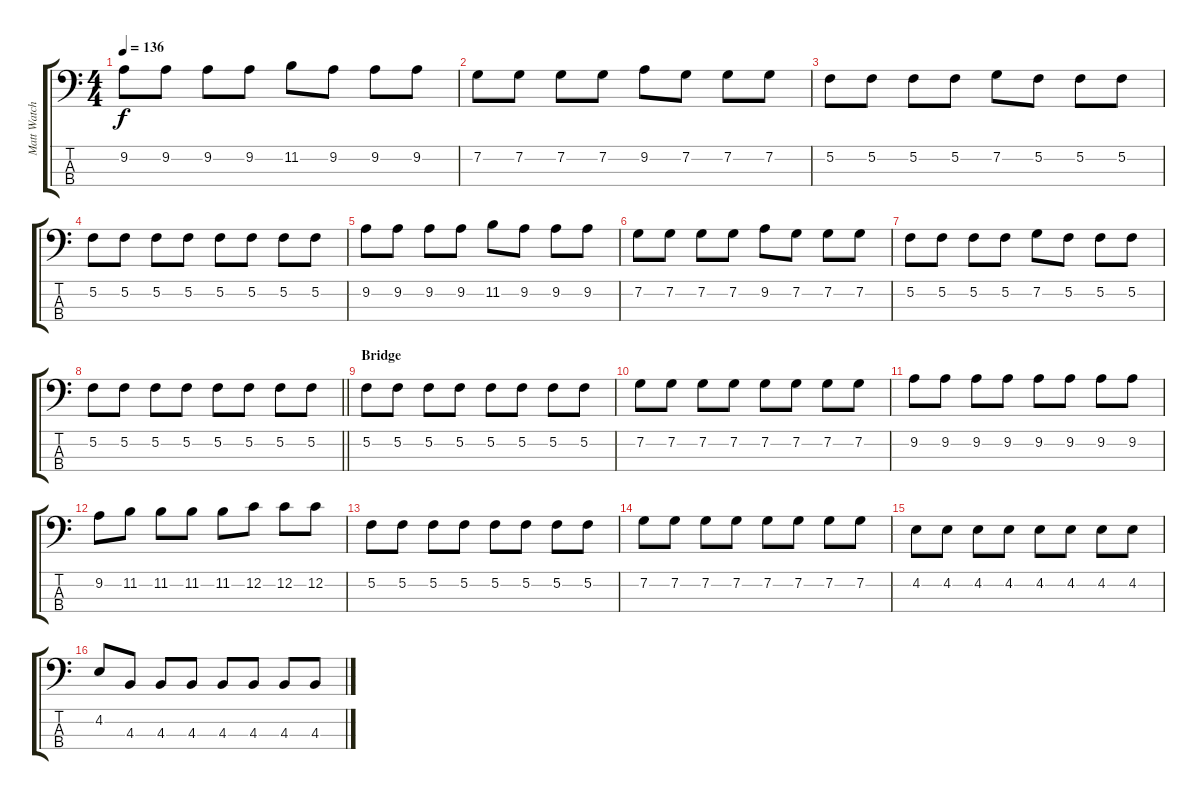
\track ("Matt Watcher [Bass]" "Matt Watch") {instrument electricbassfinger}
\staff {score tabs}
\tuning (F2 C2 G1 D1) {hide}
\ts (4 4)
\tempo 136
\clef f4
\ks c
9.2.8{dy f} 9.2.8 9.2.8 9.2.8 11.2.8 9.2.8 9.2.8 9.2.8 |
7.2.8 7.2.8 7.2.8 7.2.8 9.2.8 7.2.8 7.2.8 7.2.8 |
5.2.8 5.2.8 5.2.8 5.2.8 7.2.8 5.2.8 5.2.8 5.2.8 |
5.2.8 5.2.8 5.2.8 5.2.8 5.2.8 5.2.8 5.2.8 5.2.8 |
9.2.8 9.2.8 9.2.8 9.2.8 11.2.8 9.2.8 9.2.8 9.2.8 |
7.2.8 7.2.8 7.2.8 7.2.8 9.2.8 7.2.8 7.2.8 7.2.8 |
5.2.8 5.2.8 5.2.8 5.2.8 7.2.8 5.2.8 5.2.8 5.2.8 |
\barLineRight lightlight
5.2.8 5.2.8 5.2.8 5.2.8 5.2.8 5.2.8 5.2.8 5.2.8 |
\section ("" "Bridge")
5.2.8 5.2.8 5.2.8 5.2.8 5.2.8 5.2.8 5.2.8 5.2.8 |
7.2.8 7.2.8 7.2.8 7.2.8 7.2.8 7.2.8 7.2.8 7.2.8 |
9.2.8 9.2.8 9.2.8 9.2.8 9.2.8 9.2.8 9.2.8 9.2.8 |
9.2.8 11.2.8 11.2.8 11.2.8 11.2.8 12.2.8 12.2.8 12.2.8 |
5.2.8 5.2.8 5.2.8 5.2.8 5.2.8 5.2.8 5.2.8 5.2.8 |
7.2.8 7.2.8 7.2.8 7.2.8 7.2.8 7.2.8 7.2.8 7.2.8 |
4.2.8 4.2.8 4.2.8 4.2.8 4.2.8 4.2.8 4.2.8 4.2.8 |
4.2.8 4.3.8 4.3.8 4.3.8 4.3.8 4.3.8 4.3.8 4.3.8
